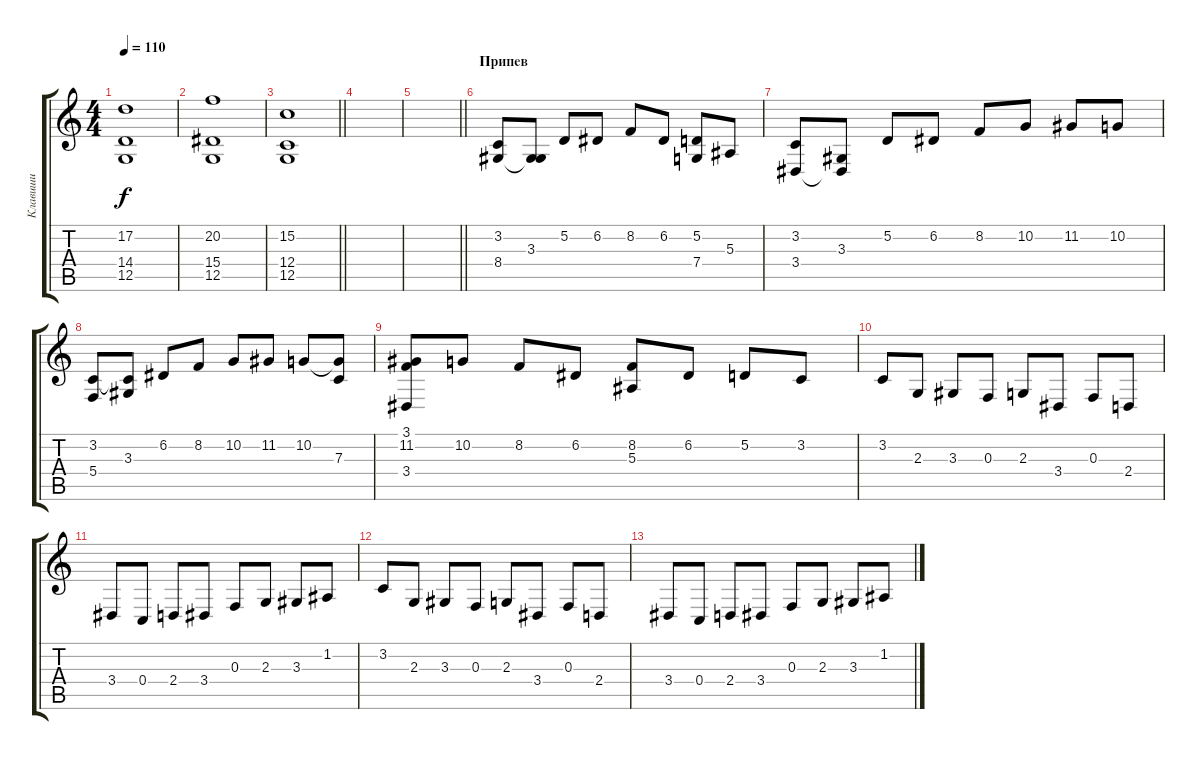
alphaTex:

\track ("Клавиши" "Клавиши") {instrument electricgrandpiano}
\staff {score tabs}
\tuning (D4 A3 F3 C3 G2 C2) {hide}
\ts (4 4)
\tempo 110
\clef g2
\ks c
(17.2{t} 14.4{t} 12.5{t}).1{dy f} |
(20.2 15.4 12.5).1 |
\barLineRight lightlight
(15.2 12.4 12.5).1 |
|
\barLineRight lightlight
|
\section ("" "Припев")
(3.2 8.4).8{instrument electricgrandpiano} (3.3 8.4{t}).8 5.2.8 6.2.8 8.2.8 6.2.8 (5.2 7.4).8 5.3.8 |
(3.2 3.4).8 (3.3 3.4{t}).8 5.2.8 6.2.8 8.2.8 10.2.8 11.2.8 10.2.8 |
(3.2 5.4).8 (3.2{t} 3.3).8 6.2.8 8.2.8 10.2.8 11.2.8 10.2.8 (10.2{t} 7.3).8 |
(3.1 11.2 3.4).8 10.2.8 8.2.8 6.2.8 (8.2 5.3).8 6.2.8 5.2.8 3.2.8 |
3.2.8 2.3.8 3.3.8 0.3.8 2.3.8 3.4.8 0.3.8 2.4.8 |
3.4.8 0.4.8 2.4.8 3.4.8 0.3.8 2.3.8 3.3.8 1.2.8 |
3.2.8 2.3.8 3.3.8 0.3.8 2.3.8 3.4.8 0.3.8 2.4.8 |
3.4.8 0.4.8 2.4.8 3.4.8 0.3.8 2.3.8 3.3.8 1.2.8
